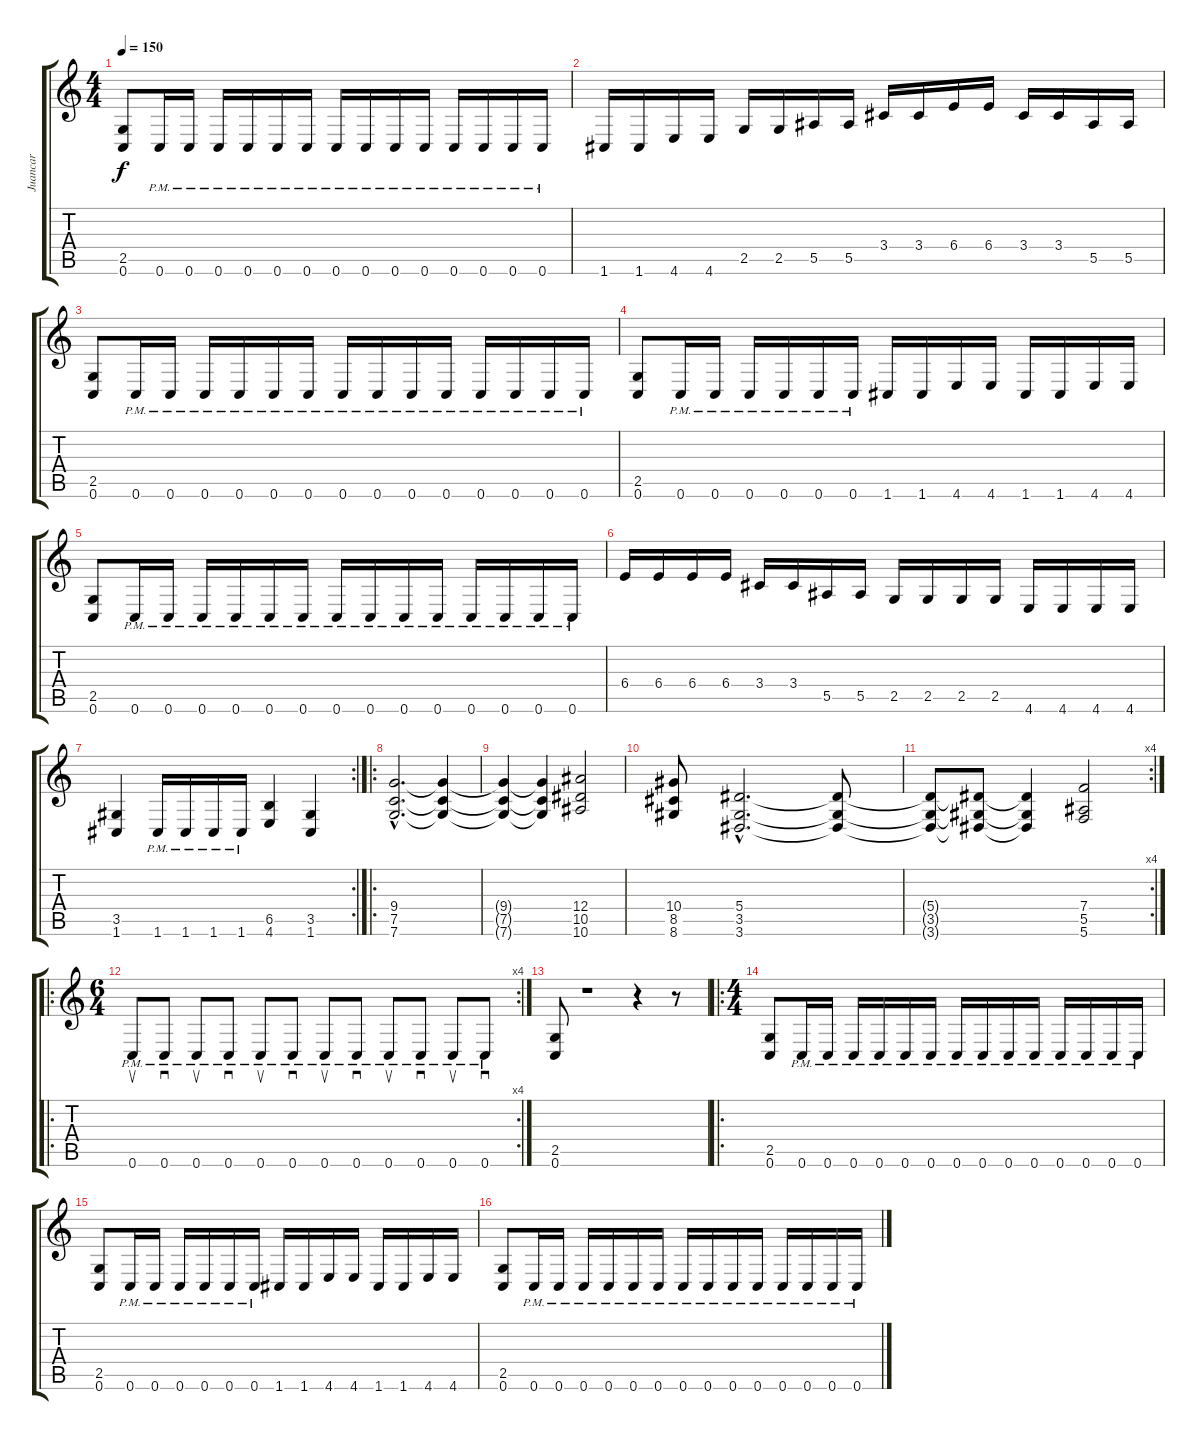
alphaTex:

\track ("Juancar" "Juancar") {instrument distortionguitar}
\staff {score tabs}
\tuning (C4 G3 Eb3 Bb2 F2 C2) {hide}
\ts (4 4)
\tempo 150
\clef g2
\ks c
(2.5 0.6).8{dy f} 0.6{pm}.16 0.6{pm}.16 0.6{pm}.16 0.6{pm}.16 0.6{pm}.16 0.6{pm}.16 0.6{pm}.16 0.6{pm}.16 0.6{pm}.16 0.6{pm}.16 0.6{pm}.16 0.6{pm}.16 0.6{pm}.16 0.6{pm}.16 |
1.6.16 1.6.16 4.6.16 4.6.16 2.5.16 2.5.16 5.5.16 5.5.16 3.4.16 3.4.16 6.4.16 6.4.16 3.4.16 3.4.16 5.5.16 5.5.16 |
(2.5 0.6).8 0.6{pm}.16 0.6{pm}.16 0.6{pm}.16 0.6{pm}.16 0.6{pm}.16 0.6{pm}.16 0.6{pm}.16 0.6{pm}.16 0.6{pm}.16 0.6{pm}.16 0.6{pm}.16 0.6{pm}.16 0.6{pm}.16 0.6{pm}.16 |
(2.5 0.6).8 0.6{pm}.16 0.6{pm}.16 0.6{pm}.16 0.6{pm}.16 0.6{pm}.16 0.6{pm}.16 1.6.16 1.6.16 4.6.16 4.6.16 1.6.16 1.6.16 4.6.16 4.6.16 |
(2.5 0.6).8 0.6{pm}.16 0.6{pm}.16 0.6{pm}.16 0.6{pm}.16 0.6{pm}.16 0.6{pm}.16 0.6{pm}.16 0.6{pm}.16 0.6{pm}.16 0.6{pm}.16 0.6{pm}.16 0.6{pm}.16 0.6{pm}.16 0.6{pm}.16 |
6.4.16 6.4.16 6.4.16 6.4.16 3.4.16 3.4.16 5.5.16 5.5.16 2.5.16 2.5.16 2.5.16 2.5.16 4.6.16 4.6.16 4.6.16 4.6.16 |
\rc 2
(3.5 1.6).4 1.6{pm}.16 1.6{pm}.16 1.6{pm}.16 1.6{pm}.16 (6.5 4.6).4 (3.5 1.6).4 |
\ro
(9.4{hac} 7.5{hac} 7.6{hac}).2{d} (9.4{t} 7.5{t} 7.6{t}).4 |
(9.4{t} 7.5{t} 7.6{t}).4 (9.4{t} 7.5{t} 7.6{t}).4 (12.4 10.5 10.6).2 |
(10.4 8.5 8.6).8 (5.4{hac} 3.5{hac} 3.6{hac}).2{d} (5.4{t} 3.5{t} 3.6{t}).8 |
\rc 4
(5.4{t} 3.5{t} 3.6{t}).8 (5.4{t} 3.5{t} 3.6{t}).8 (5.4{t} 3.5{t} 3.6{t}).4 (7.4 5.5 5.6).2 |
\ro
\rc 4
\ts (6 4)
0.6{pm}.8{su} 0.6{pm}.8{sd} 0.6{pm}.8{su} 0.6{pm}.8{sd} 0.6{pm}.8{su} 0.6{pm}.8{sd} 0.6{pm}.8{su} 0.6{pm}.8{sd} 0.6{pm}.8{su} 0.6{pm}.8{sd} 0.6{pm}.8{su} 0.6{pm}.8{sd} |
(2.5 0.6).8 r.1 r.4 r.8 |
\ro
\ts (4 4)
(2.5 0.6).8 0.6{pm}.16 0.6{pm}.16 0.6{pm}.16 0.6{pm}.16 0.6{pm}.16 0.6{pm}.16 0.6{pm}.16 0.6{pm}.16 0.6{pm}.16 0.6{pm}.16 0.6{pm}.16 0.6{pm}.16 0.6{pm}.16 0.6{pm}.16 |
(2.5 0.6).8 0.6{pm}.16 0.6{pm}.16 0.6{pm}.16 0.6{pm}.16 0.6{pm}.16 0.6{pm}.16 1.6.16 1.6.16 4.6.16 4.6.16 1.6.16 1.6.16 4.6.16 4.6.16 |
(2.5 0.6).8 0.6{pm}.16 0.6{pm}.16 0.6{pm}.16 0.6{pm}.16 0.6{pm}.16 0.6{pm}.16 0.6{pm}.16 0.6{pm}.16 0.6{pm}.16 0.6{pm}.16 0.6{pm}.16 0.6{pm}.16 0.6{pm}.16 0.6{pm}.16
